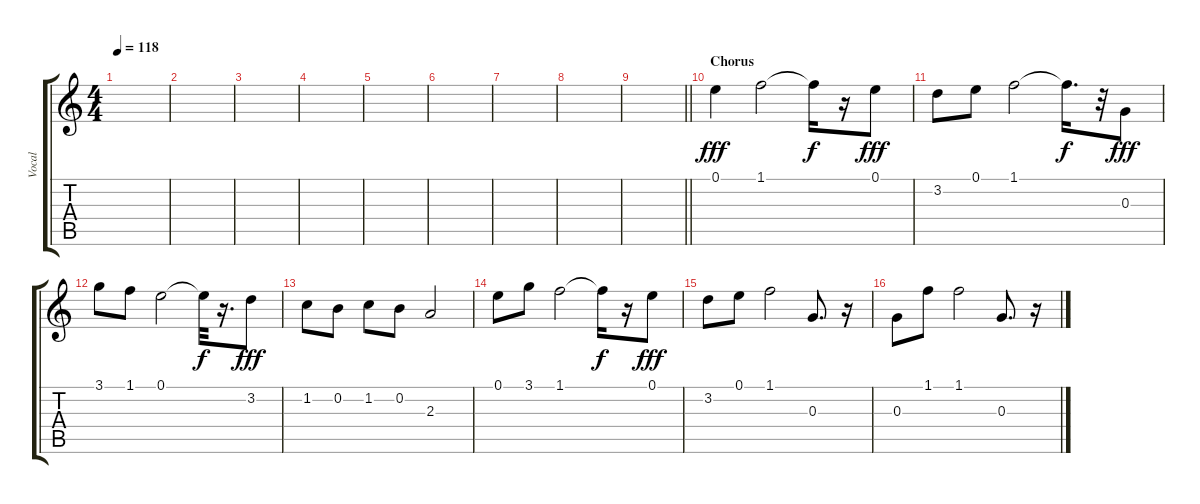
\track ("Vocal" "Vocal") {instrument contrabass}
\staff {score tabs}
\tuning (E4 B3 G3 D3 A2 E2) {hide}
\ts (4 4)
\tempo 118
\clef g2
\ks c
|
|
|
|
|
|
|
|
\barLineRight lightlight
|
\section ("" "Chorus")
0.1.4{dy fff} 1.1.2 1.1{t}.16{dy f} r.16 0.1.8{dy fff} |
3.2.8 0.1.8 1.1.2 1.1{t}.16{d dy f} r.32 0.3.8{dy fff} |
3.1.8 1.1.8 0.1.2 0.1{t}.32{dy f} r.16{d} 3.2.8{dy fff} |
1.2.8 0.2.8 1.2.8 0.2.8 2.3.2 |
0.1.8 3.1.8 1.1.2 1.1{t}.16{dy f} r.16 0.1.8{dy fff} |
3.2.8 0.1.8 1.1.2 0.3.8{d} r.16 |
0.3.8 1.1.8 1.1.2 0.3.8{d} r.16
